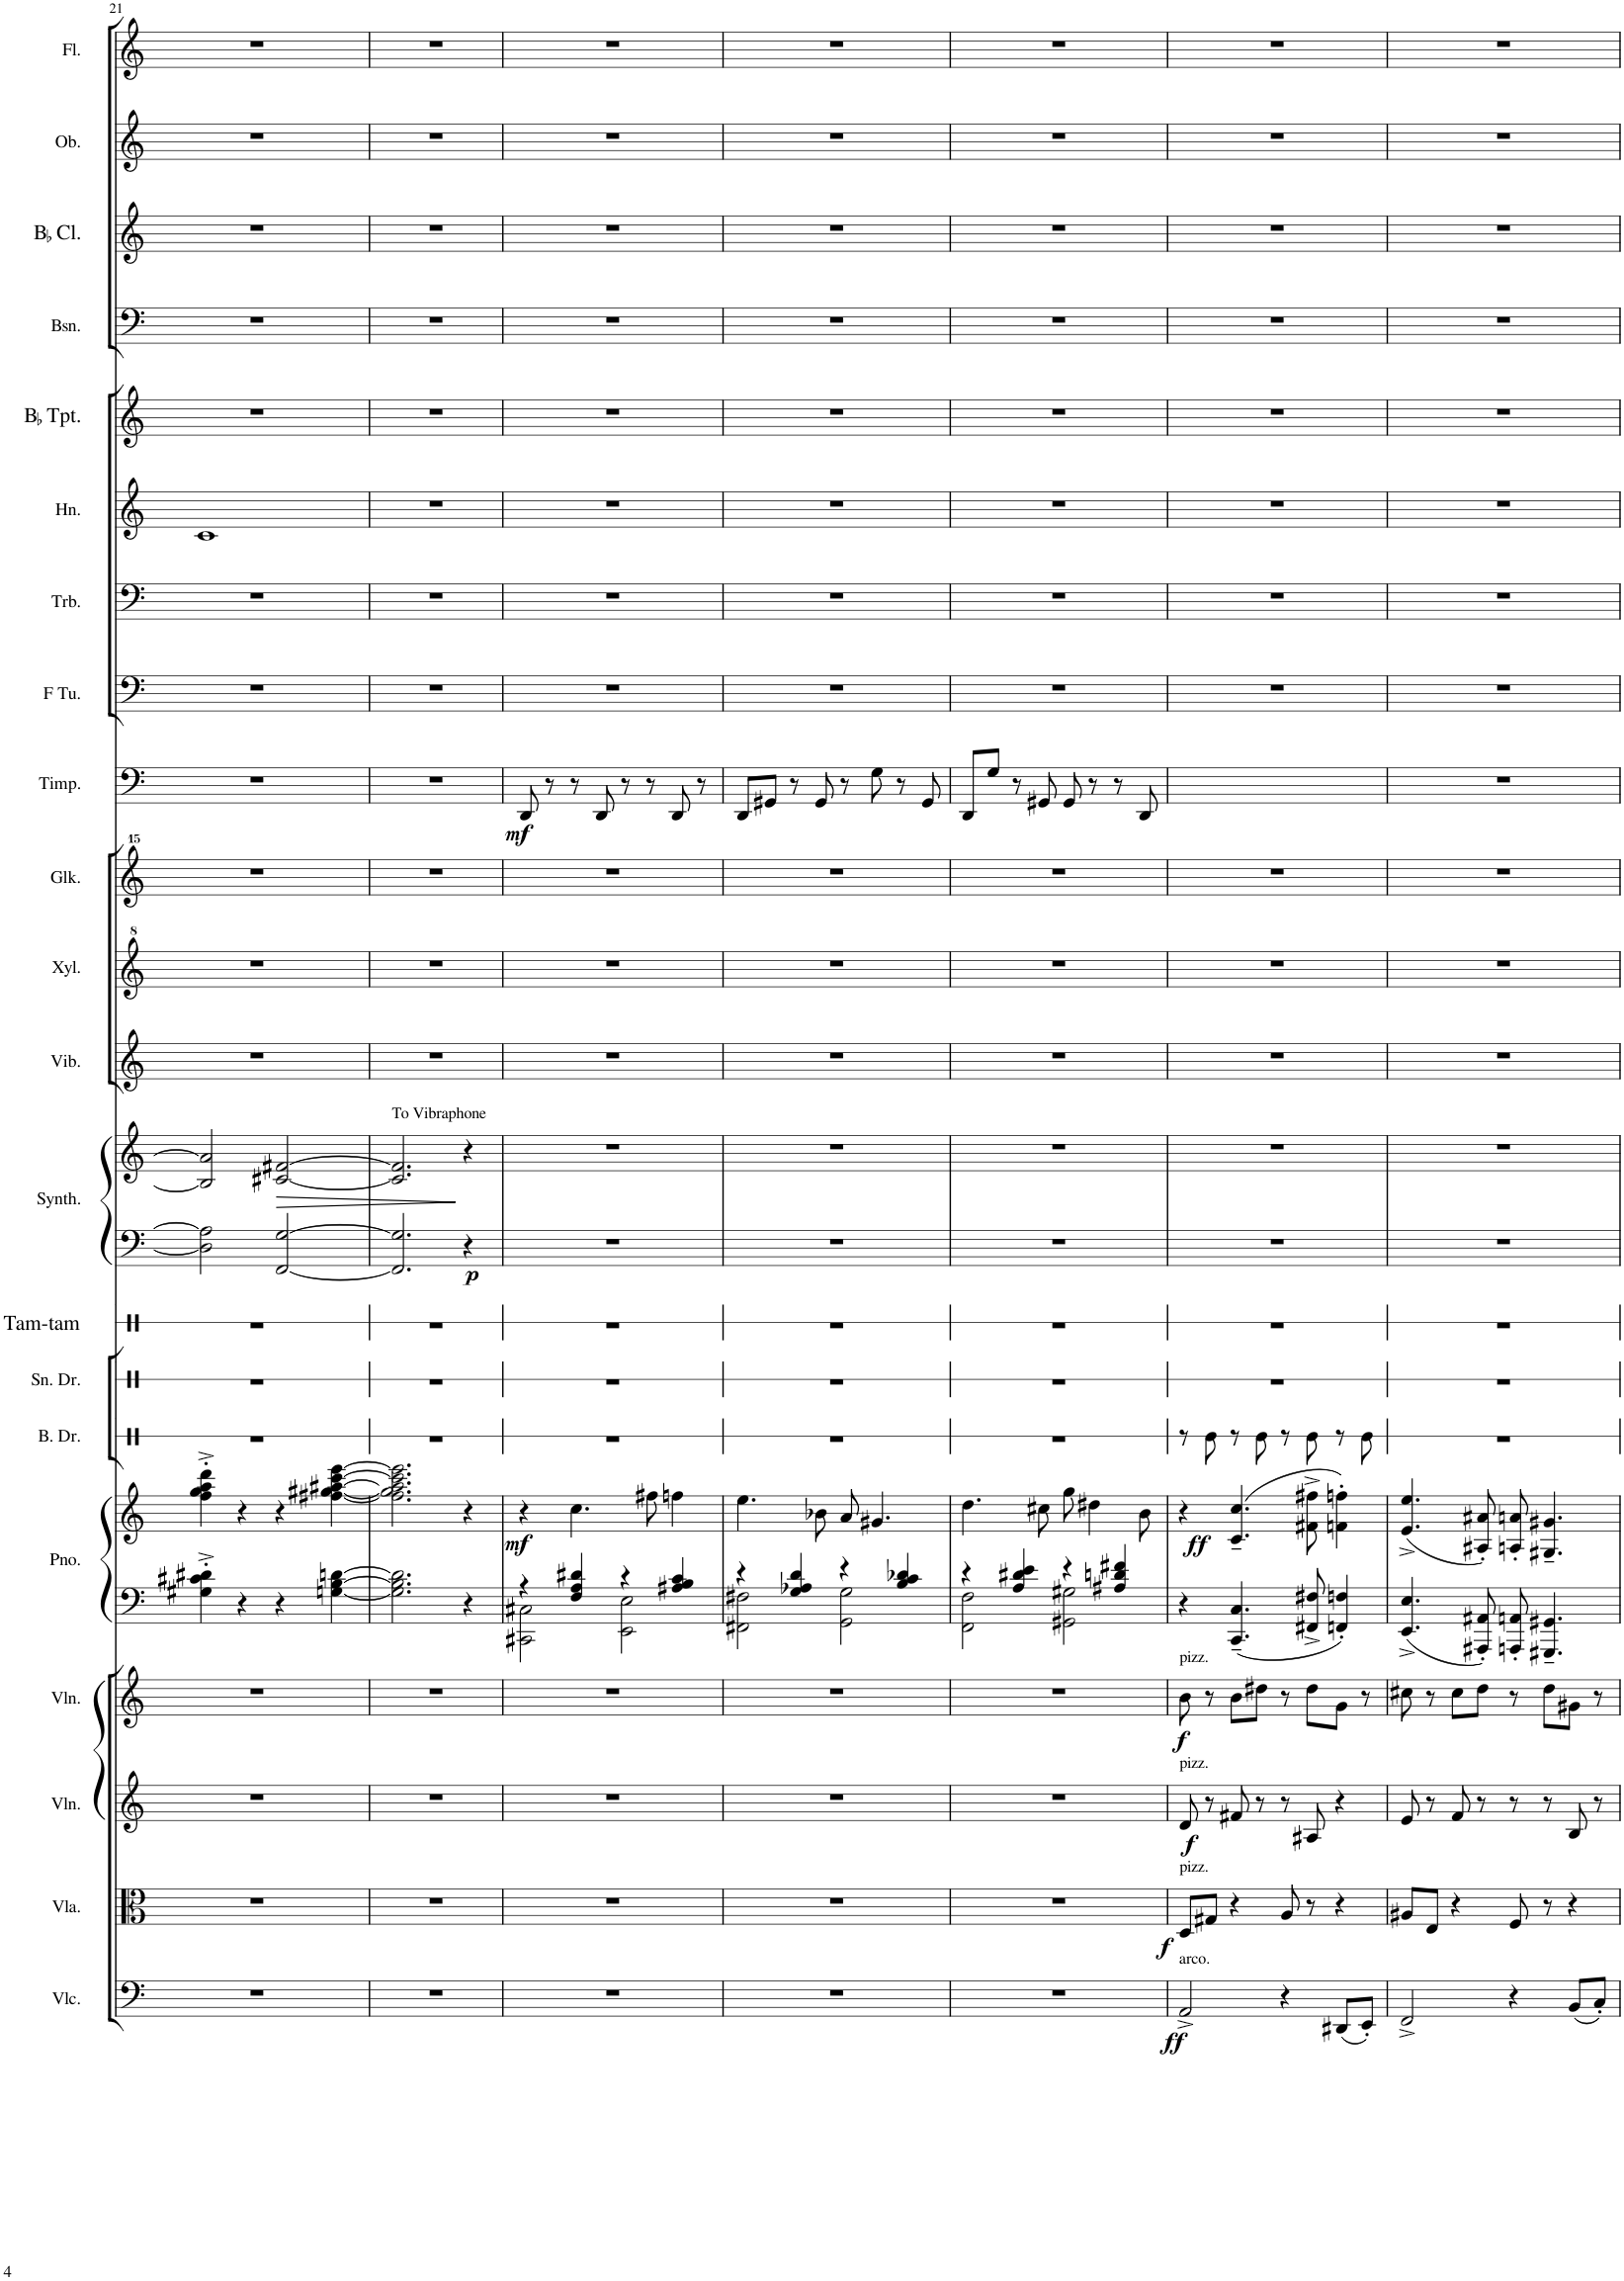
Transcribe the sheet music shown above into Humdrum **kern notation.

**kern	**dynam	**kern	**dynam	**kern	**dynam	**kern	**dynam	**kern	**kern	**dynam	**kern	**kern	**kern	**kern	**kern	**dynam	**kern	**kern	**kern	**kern	**dynam	**kern	**kern	**kern	**kern	**kern	**kern	**kern	**kern
*part21	*part21	*part20	*part20	*part19	*part19	*part18	*part18	*part17	*part17	*part17	*part16	*part15	*part14	*part13	*part13	*part13	*part12	*part11	*part10	*part9	*part9	*part8	*part7	*part6	*part5	*part4	*part3	*part2	*part1
*staff23	*staff23	*staff22	*staff22	*staff21	*staff21	*staff20	*staff20	*staff19	*staff18	*staff18/19	*staff17	*staff16	*staff15	*staff14	*staff13	*staff13/14	*staff12	*staff11	*staff10	*staff9	*staff9	*staff8	*staff7	*staff6	*staff5	*staff4	*staff3	*staff2	*staff1
*I"Violoncello	*	*I"Viola	*	*I"Violin	*	*I"Violin	*	*I"Piano	*	*	*I"Bass Drum	*I"Snare Drum	*I"Tam-tam	*I"Keyboard Synthesizer	*	*	*I"Vibraphone	*I"Xylophone	*I"Mallets (One Player) Glockenspiel	*I"Timpani	*	*I"F Tuba	*I"Trombone	*I"Horn	*I"BaccidentalFlat Trumpet	*I"Bassoon	*I"BaccidentalFlat Clarinet	*I"Oboe	*I"Flute
*I'Vlc.	*	*I'Vla.	*	*I'Vln.	*	*I'Vln.	*	*I'Pno.	*	*	*I'B. Dr.	*I'Sn. Dr.	*I'Tam-tam	*I'Synth.	*	*	*I'Vib.	*I'Xyl.	*I'Glk.	*I'Timp.	*	*I'F Tu.	*I'Trb.	*I'Hn.	*I'BaccidentalFlat Tpt.	*I'Bsn.	*I'BaccidentalFlat Cl.	*I'Ob.	*I'Fl.
!!LO:PB:g=z
*clefF4	*	*clefC3	*	*clefG2	*	*clefG2	*	*clefF4	*clefG2	*	*clefX	*clefX	*clefX	*clefF4	*clefG2	*	*clefG2	*clefG^2	*clefG^^2	*clefF4	*	*clefF4	*clefF4	*clefG2	*clefG2	*clefF4	*clefG2	*clefG2	*clefG2
*	*	*	*	*	*	*	*	*	*	*	*	*	*	*	*	*	*	*	*	*	*	*	*	*ITrd4c7	*ITrd1c2	*	*ITrd1c2	*	*
*k[]	*	*k[]	*	*k[]	*	*k[]	*	*k[]	*k[]	*	*k[]	*k[]	*k[]	*k[]	*k[]	*	*k[]	*k[]	*k[]	*k[]	*	*k[]	*k[]	*k[]	*k[]	*k[]	*k[]	*k[]	*k[]
*M4/4	*	*M4/4	*	*M4/4	*	*M4/4	*	*M4/4	*M4/4	*	*M4/4	*M4/4	*M4/4	*M4/4	*M4/4	*	*M4/4	*M4/4	*M4/4	*M4/4	*	*M4/4	*M4/4	*M4/4	*M4/4	*M4/4	*M4/4	*M4/4	*M4/4
=21	=21	=21	=21	=21	=21	=21	=21	=21	=21	=21	=21	=21	=21	=21	=21	=21	=21	=21	=21	=21	=21	=21	=21	=21	=21	=21	=21	=21	=21
1r	.	1r	.	1r	.	1r	.	4G#X\'^ 4c#X\'^ 4d#X\'^	4ff\'^ 4gg\'^ 4aa\'^ 4ddd\'^	.	1r	1r	1r	2D#\] 2A\]	2B/] 2a#/]	.	1r	1r	1r	1r	.	1r	1r	1c	1r	1r	1r	1r	1r
.	.	.	.	.	.	.	.	4r	4r	.	.	.	.	.	.	.	.	.	.	.	.	.	.	.	.	.	.	.	.
!	!	!	!	!	!	!	!	!	!	!	!	!	!	!	!	!LO:HP:b	!	!	!	!	!	!	!	!	!	!	!	!	!
.	.	.	.	.	.	.	.	4r	4r	.	.	.	.	[2FF/ [2G/	[2c#X/ [2f#X/	>	.	.	.	.	.	.	.	.	.	.	.	.	.
.	.	.	.	.	.	.	.	[4Gn\ [4B\ [4dn\	[4ff#X\ [4gg#X\ [4aa#X\ [4ccc\ [4eee\	.	.	.	.	.	.	.	.	.	.	.	.	.	.	.	.	.	.	.	.
=22	=22	=22	=22	=22	=22	=22	=22	=22	=22	=22	=22	=22	=22	=22	=22	=22	=22	=22	=22	=22	=22	=22	=22	=22	=22	=22	=22	=22	=22
!	!	!	!	!	!	!	!	!	!	!	!	!	!	!	!LO:TX:a:t=To Vibraphone	!	!	!	!	!	!	!	!	!	!	!	!	!	!
1r	.	1r	.	1r	.	1r	.	2.G\] 2.B\] 2.d\]	2.ff#\] 2.gg#\] 2.aa#\] 2.ccc\] 2.eee\]	.	1r	1r	1r	2.FF/] 2.G/]	2.c#/] 2.f#/]	.	1r	1r	1r	1r	.	1r	1r	1r	1r	1r	1r	1r	1r
!	!	!	!	!	!	!	!	!	!	!	!	!	!	!	!	!LO:DY:n=1:b=2	!	!	!	!	!	!	!	!	!	!	!	!	!
.	.	.	.	.	.	.	.	4r	4r	.	.	.	.	4r	4r	] p	.	.	.	.	.	.	.	.	.	.	.	.	.
=23	=23	=23	=23	=23	=23	=23	=23	=23	=23	=23	=23	=23	=23	=23	=23	=23	=23	=23	=23	=23	=23	=23	=23	=23	=23	=23	=23	=23	=23
*	*	*	*	*	*	*	*	*^	*	*	*	*	*	*	*	*	*	*	*	*	*	*	*	*	*	*	*	*	*
!	!	!	!	!	!	!	!	!	!	!	!LO:DY:b	!	!	!	!	!	!	!	!	!	!	!LO:DY:b	!	!	!	!	!	!	!	!
1r	.	1r	.	1r	.	1r	.	4r	2CC#X\ 2C#X\	4r	mf	1r	1r	1r	1r	1r	.	1r	1r	1r	8DD/	mf	1r	1r	1r	1r	1r	1r	1r	1r
.	.	.	.	.	.	.	.	.	.	.	.	.	.	.	.	.	.	.	.	.	8r	.	.	.	.	.	.	.	.	.
.	.	.	.	.	.	.	.	4F/ 4A/ 4d#X/	.	4.cc\	.	.	.	.	.	.	.	.	.	.	8r	.	.	.	.	.	.	.	.	.
.	.	.	.	.	.	.	.	.	.	.	.	.	.	.	.	.	.	.	.	.	8DD/	.	.	.	.	.	.	.	.	.
.	.	.	.	.	.	.	.	4r	2EE\ 2E\	.	.	.	.	.	.	.	.	.	.	.	8r	.	.	.	.	.	.	.	.	.
.	.	.	.	.	.	.	.	.	.	8ff#X\	.	.	.	.	.	.	.	.	.	.	8r	.	.	.	.	.	.	.	.	.
.	.	.	.	.	.	.	.	4A#X/ 4B/ 4c/	.	4ffn\	.	.	.	.	.	.	.	.	.	.	8DD/	.	.	.	.	.	.	.	.	.
.	.	.	.	.	.	.	.	.	.	.	.	.	.	.	.	.	.	.	.	.	8r	.	.	.	.	.	.	.	.	.
=24	=24	=24	=24	=24	=24	=24	=24	=24	=24	=24	=24	=24	=24	=24	=24	=24	=24	=24	=24	=24	=24	=24	=24	=24	=24	=24	=24	=24	=24	=24
1r	.	1r	.	1r	.	1r	.	4r	2FF#X\ 2F#X\	4.ee\	.	1r	1r	1r	1r	1r	.	1r	1r	1r	8DD/L	.	1r	1r	1r	1r	1r	1r	1r	1r
.	.	.	.	.	.	.	.	.	.	.	.	.	.	.	.	.	.	.	.	.	8GG#X/J	.	.	.	.	.	.	.	.	.
.	.	.	.	.	.	.	.	4G/ 4A-X/ 4d/	.	.	.	.	.	.	.	.	.	.	.	.	8r	.	.	.	.	.	.	.	.	.
.	.	.	.	.	.	.	.	.	.	8b-X\	.	.	.	.	.	.	.	.	.	.	8GG#/	.	.	.	.	.	.	.	.	.
.	.	.	.	.	.	.	.	4r	2GG\ 2G\	8a/	.	.	.	.	.	.	.	.	.	.	8r	.	.	.	.	.	.	.	.	.
.	.	.	.	.	.	.	.	.	.	4.g#X/	.	.	.	.	.	.	.	.	.	.	8G\	.	.	.	.	.	.	.	.	.
.	.	.	.	.	.	.	.	4B/ 4c/ 4d-X/	.	.	.	.	.	.	.	.	.	.	.	.	8r	.	.	.	.	.	.	.	.	.
.	.	.	.	.	.	.	.	.	.	.	.	.	.	.	.	.	.	.	.	.	8GG#/	.	.	.	.	.	.	.	.	.
=25	=25	=25	=25	=25	=25	=25	=25	=25	=25	=25	=25	=25	=25	=25	=25	=25	=25	=25	=25	=25	=25	=25	=25	=25	=25	=25	=25	=25	=25	=25
1r	.	1r	.	1r	.	1r	.	4r	2FF\ 2F\	4.dd\	.	1r	1r	1r	1r	1r	.	1r	1r	1r	8DD/L	.	1r	1r	1r	1r	1r	1r	1r	1r
.	.	.	.	.	.	.	.	.	.	.	.	.	.	.	.	.	.	.	.	.	8G/J	.	.	.	.	.	.	.	.	.
.	.	.	.	.	.	.	.	4A/ 4d#X/ 4e/	.	.	.	.	.	.	.	.	.	.	.	.	8r	.	.	.	.	.	.	.	.	.
.	.	.	.	.	.	.	.	.	.	8cc#X\	.	.	.	.	.	.	.	.	.	.	8GG#X/	.	.	.	.	.	.	.	.	.
.	.	.	.	.	.	.	.	4r	2GG#X\ 2G#X\	8gg\	.	.	.	.	.	.	.	.	.	.	8GG#/	.	.	.	.	.	.	.	.	.
.	.	.	.	.	.	.	.	.	.	4dd#X\	.	.	.	.	.	.	.	.	.	.	8r	.	.	.	.	.	.	.	.	.
.	.	.	.	.	.	.	.	4A#X/ 4dn/ 4f#X/	.	.	.	.	.	.	.	.	.	.	.	.	8r	.	.	.	.	.	.	.	.	.
.	.	.	.	.	.	.	.	.	.	8b\	.	.	.	.	.	.	.	.	.	.	8DD/	.	.	.	.	.	.	.	.	.
*	*	*	*	*	*	*	*	*v	*v	*	*	*	*	*	*	*	*	*	*	*	*	*	*	*	*	*	*	*	*	*
=26	=26	=26	=26	=26	=26	=26	=26	=26	=26	=26	=26	=26	=26	=26	=26	=26	=26	=26	=26	=26	=26	=26	=26	=26	=26	=26	=26	=26	=26
!	!	!	!	!	!	!LO:TX:a:t=pizz.	!	!	!	!	!	!	!	!	!	!	!	!	!	!	!	!	!	!	!	!	!	!	!
!	!	!	!	!LO:TX:a:t=pizz.	!	!	!	!	!	!	!	!	!	!	!	!	!	!	!	!	!	!	!	!	!	!	!	!	!
!	!	!LO:TX:a:t=pizz.	!	!	!	!	!	!	!	!	!	!	!	!	!	!	!	!	!	!	!	!	!	!	!	!	!	!	!
!LO:TX:a:t=arco.	!	!	!	!	!	!	!	!	!	!	!	!	!	!	!	!	!	!	!	!	!	!	!	!	!	!	!	!	!
!	!LO:DY:b	!	!LO:DY:b	!	!LO:DY:b	!	!LO:DY:b	!	!	!LO:DY:b	!	!	!	!	!	!	!	!	!	!	!	!	!	!	!	!	!	!	!
2AA^/	ff	8D/L	f	8d/	f	8b\	f	4r	4r	ff	8r	1r	1r	1r	1r	.	1r	1r	1r	8ryy	.	1r	1r	1r	1r	1r	1r	1r	1r
.	.	8G#X/J	.	8r	.	8r	.	.	.	.	8Re\	.	.	.	.	.	.	.	.	8AAA!	.	.	.	.	.	.	.	.	.
.	.	4r	.	8f#X/	.	8b\L	.	4.CC/~ 4.C/~	(4.c/~ 4.cc/~	.	8r	.	.	.	.	.	.	.	.	8ryy	.	.	.	.	.	.	.	.	.
.	.	.	.	8r	.	8dd#X\J	.	.	.	.	8Re\	.	.	.	.	.	.	.	.	8AAA!	.	.	.	.	.	.	.	.	.
4r	.	8A/	.	8r	.	8r	.	.	.	.	8r	.	.	.	.	.	.	.	.	8ryy	.	.	.	.	.	.	.	.	.
.	.	8r	.	8A#X/	.	8dd#\L	.	8FF#X/^ 8F#X/^	8f#X\^ 8ff#X\^	.	8Re\	.	.	.	.	.	.	.	.	8AAA!	.	.	.	.	.	.	.	.	.
(8DD#X/L	.	4r	.	4r	.	8g\J	.	4FFn/' 4Fn/'	4fn\' 4ffn\')	.	8r	.	.	.	.	.	.	.	.	8ryy	.	.	.	.	.	.	.	.	.
8EE'/J)	.	.	.	.	.	8r	.	.	.	.	8Re\	.	.	.	.	.	.	.	.	8AAA!	.	.	.	.	.	.	.	.	.
=27	=27	=27	=27	=27	=27	=27	=27	=27	=27	=27	=27	=27	=27	=27	=27	=27	=27	=27	=27	=27	=27	=27	=27	=27	=27	=27	=27	=27	=27
2FF^/	.	8A#X/L	.	8e/	.	8cc#X\	.	4.EE/^ 4.E/^	(4.e/^ 4.ee/^	.	1r	1r	1r	1r	1r	.	1r	1r	1r	1r	.	1r	1r	1r	1r	1r	1r	1r	1r
.	.	8E/J	.	8r	.	8r	.	.	.	.	.	.	.	.	.	.	.	.	.	.	.	.	.	.	.	.	.	.	.
.	.	4r	.	8f/	.	8cc#\L	.	.	.	.	.	.	.	.	.	.	.	.	.	.	.	.	.	.	.	.	.	.	.
.	.	.	.	8r	.	8dd\J	.	8AAA#X/' 8AA#X/'	8A#X/' 8a#X/')	.	.	.	.	.	.	.	.	.	.	.	.	.	.	.	.	.	.	.	.
4r	.	8F/	.	8r	.	8r	.	8AAAn/' 8AAn/'	8An/' 8an/'	.	.	.	.	.	.	.	.	.	.	.	.	.	.	.	.	.	.	.	.
.	.	8r	.	8r	.	8dd\L	.	4.GGG#X/~ 4.GG#X/~	4.G#X/~ 4.g#X/~	.	.	.	.	.	.	.	.	.	.	.	.	.	.	.	.	.	.	.	.
(8BB/L	.	4r	.	8B/	.	8g#X\J	.	.	.	.	.	.	.	.	.	.	.	.	.	.	.	.	.	.	.	.	.	.	.
8C'/J)	.	.	.	8r	.	8r	.	.	.	.	.	.	.	.	.	.	.	.	.	.	.	.	.	.	.	.	.	.	.
=	=	=	=	=	=	=	=	=	=	=	=	=	=	=	=	=	=	=	=	=	=	=	=	=	=	=	=	=	=
*-	*-	*-	*-	*-	*-	*-	*-	*-	*-	*-	*-	*-	*-	*-	*-	*-	*-	*-	*-	*-	*-	*-	*-	*-	*-	*-	*-	*-	*-
